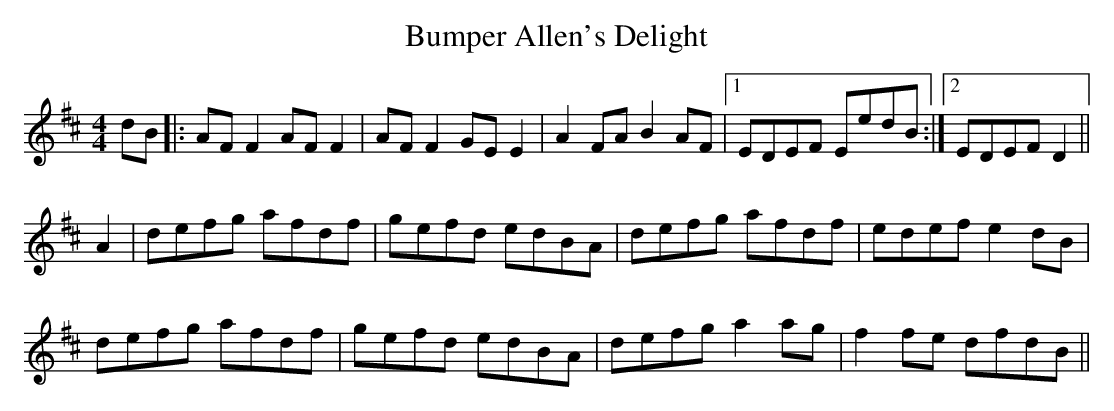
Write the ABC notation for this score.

X:1
T: Bumper Allen's Delight
L: 1/8
M: 4/4
K: D
dB |: AF F2 AF F2 | AF F2 GE E2 | A2 FA B2 AF |1 EDEF EedB :|2\
EDEF D2 ||
A2 | defg afdf | gefd edBA | defg afdf | edef e2 dB |
defg afdf | gefd edBA | defg a2 ag | f2 fe dfdB ||
